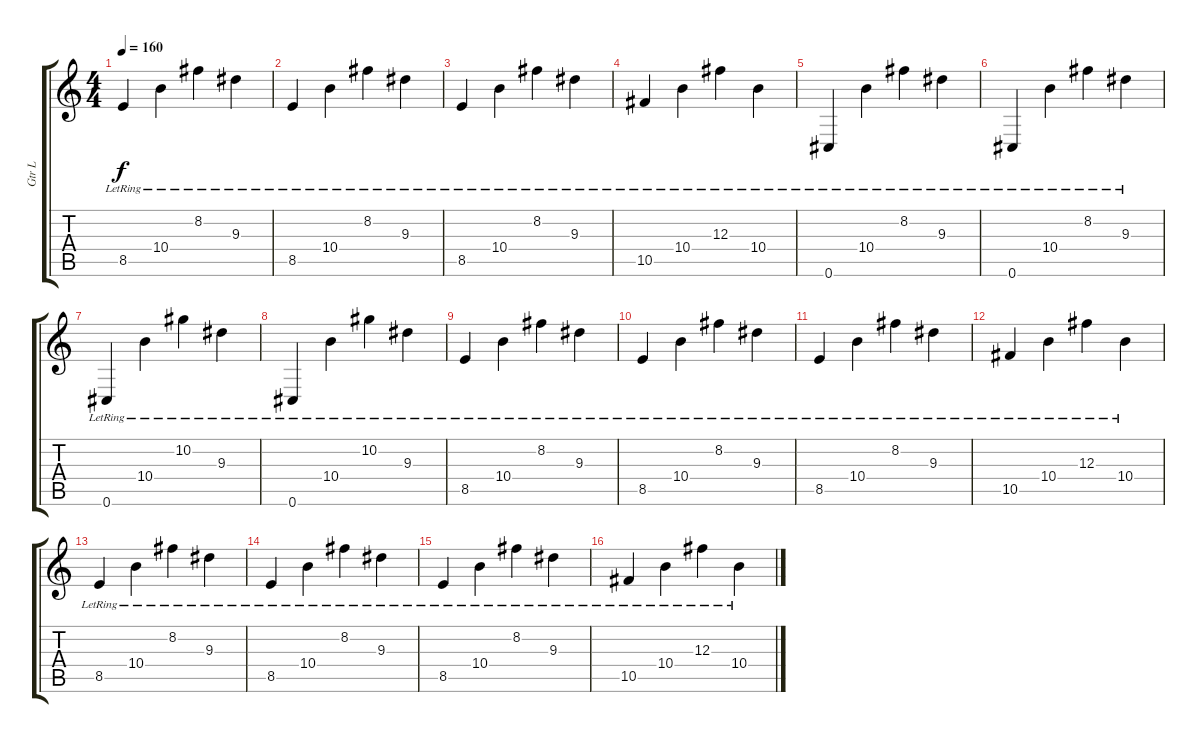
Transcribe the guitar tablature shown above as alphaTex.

\track ("Gtr L" "Gtr L") {instrument distortionguitar}
\staff {score tabs}
\tuning (Eb4 Bb3 Gb3 Db3 Ab2 Db2) {hide}
\ts (4 4)
\tempo 160
\clef g2
\ks c
8.5{lr}.4{dy f} 10.4{lr}.4 8.2{lr}.4 9.3{lr}.4 |
8.5{lr}.4 10.4{lr}.4 8.2{lr}.4 9.3{lr}.4 |
8.5{lr}.4 10.4{lr}.4 8.2{lr}.4 9.3{lr}.4 |
10.5{lr}.4 10.4{lr}.4 12.3{lr}.4 10.4{lr}.4 |
0.6{lr}.4 10.4{lr}.4 8.2{lr}.4 9.3{lr}.4 |
0.6{lr}.4 10.4{lr}.4 8.2{lr}.4 9.3{lr}.4 |
0.6{lr}.4 10.4{lr}.4 10.2{lr}.4 9.3{lr}.4 |
0.6{lr}.4 10.4{lr}.4 10.2{lr}.4 9.3{lr}.4 |
8.5{lr}.4 10.4{lr}.4 8.2{lr}.4 9.3{lr}.4 |
8.5{lr}.4 10.4{lr}.4 8.2{lr}.4 9.3{lr}.4 |
8.5{lr}.4 10.4{lr}.4 8.2{lr}.4 9.3{lr}.4 |
10.5{lr}.4 10.4{lr}.4 12.3{lr}.4 10.4{lr}.4 |
8.5{lr}.4 10.4{lr}.4 8.2{lr}.4 9.3{lr}.4 |
8.5{lr}.4 10.4{lr}.4 8.2{lr}.4 9.3{lr}.4 |
8.5{lr}.4 10.4{lr}.4 8.2{lr}.4 9.3{lr}.4 |
10.5{lr}.4 10.4{lr}.4 12.3{lr}.4 10.4{lr}.4
